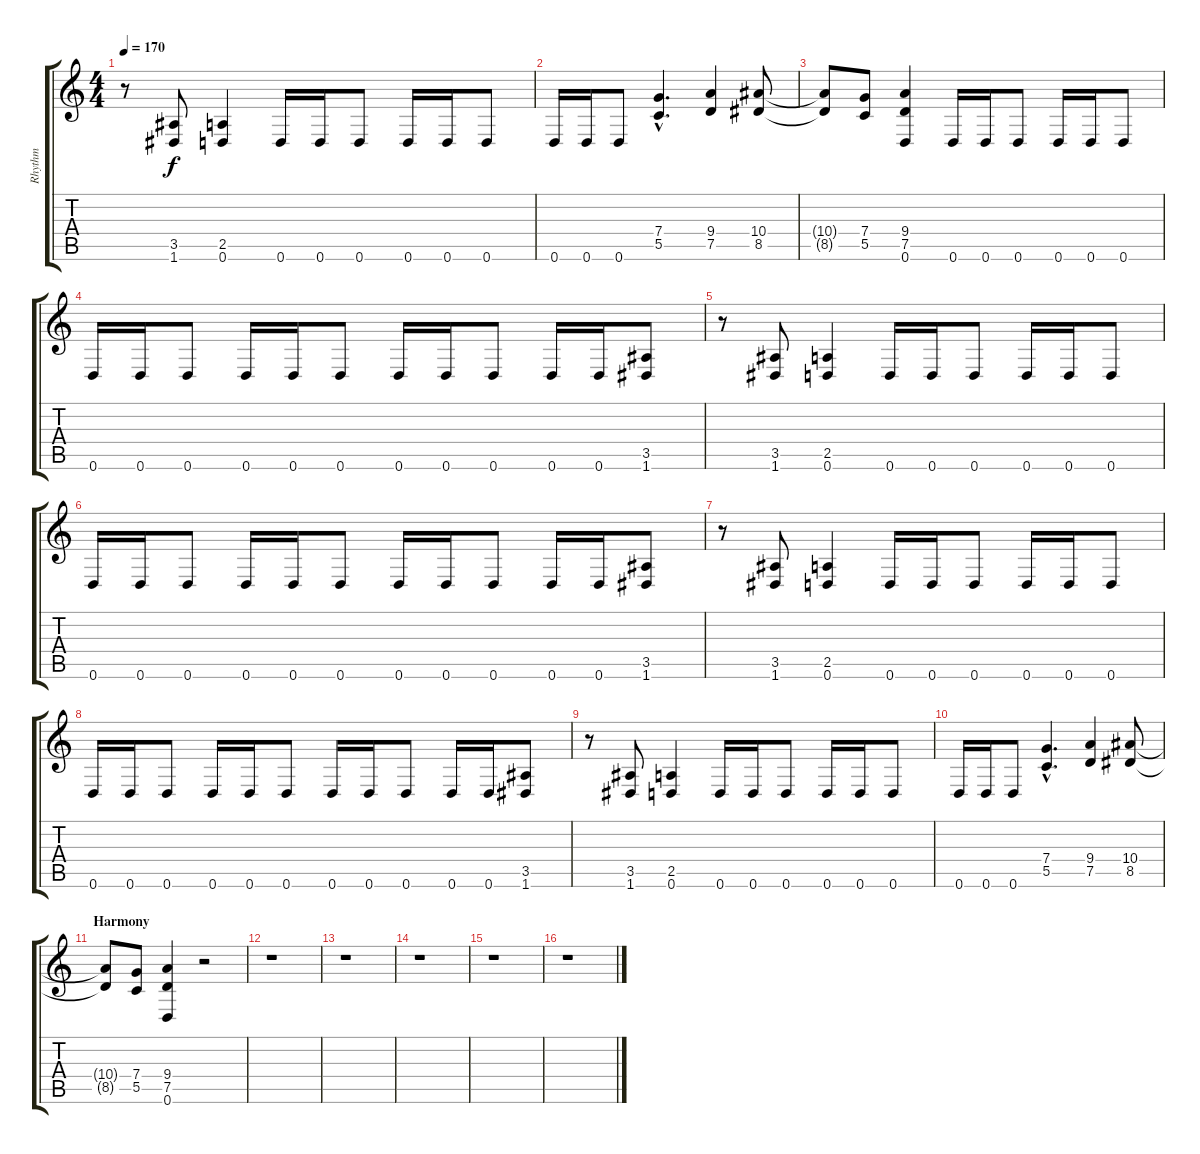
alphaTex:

\track ("Rhythm" "Rhythm") {instrument distortionguitar}
\staff {score tabs}
\tuning (D4 A3 F3 C3 G2 D2) {hide}
\ts (4 4)
\tempo 170
\clef g2
\ks c
r.8{dy f} (3.5 1.6).8 (2.5 0.6).4 0.6.16 0.6.16 0.6.8 0.6.16 0.6.16 0.6.8 |
0.6.16 0.6.16 0.6.8 (7.4{hac} 5.5{hac}).4{d} (9.4 7.5).4 (10.4 8.5).8 |
(10.4{t} 8.5{t}).8 (7.4 5.5).8 (9.4 7.5 0.6).4 0.6.16 0.6.16 0.6.8 0.6.16 0.6.16 0.6.8 |
0.6.16 0.6.16 0.6.8 0.6.16 0.6.16 0.6.8 0.6.16 0.6.16 0.6.8 0.6.16 0.6.16 (3.5 1.6).8 |
r.8 (3.5 1.6).8 (2.5 0.6).4 0.6.16 0.6.16 0.6.8 0.6.16 0.6.16 0.6.8 |
0.6.16 0.6.16 0.6.8 0.6.16 0.6.16 0.6.8 0.6.16 0.6.16 0.6.8 0.6.16 0.6.16 (3.5 1.6).8 |
r.8 (3.5 1.6).8 (2.5 0.6).4 0.6.16 0.6.16 0.6.8 0.6.16 0.6.16 0.6.8 |
0.6.16 0.6.16 0.6.8 0.6.16 0.6.16 0.6.8 0.6.16 0.6.16 0.6.8 0.6.16 0.6.16 (3.5 1.6).8 |
r.8 (3.5 1.6).8 (2.5 0.6).4 0.6.16 0.6.16 0.6.8 0.6.16 0.6.16 0.6.8 |
0.6.16 0.6.16 0.6.8 (7.4{hac} 5.5{hac}).4{d} (9.4 7.5).4 (10.4 8.5).8 |
\section ("" "Harmony")
(10.4{t} 8.5{t}).8 (7.4 5.5).8 (9.4 7.5 0.6).4 r.2 |
r.1 |
r.1 |
r.1 |
r.1 |
r.1
